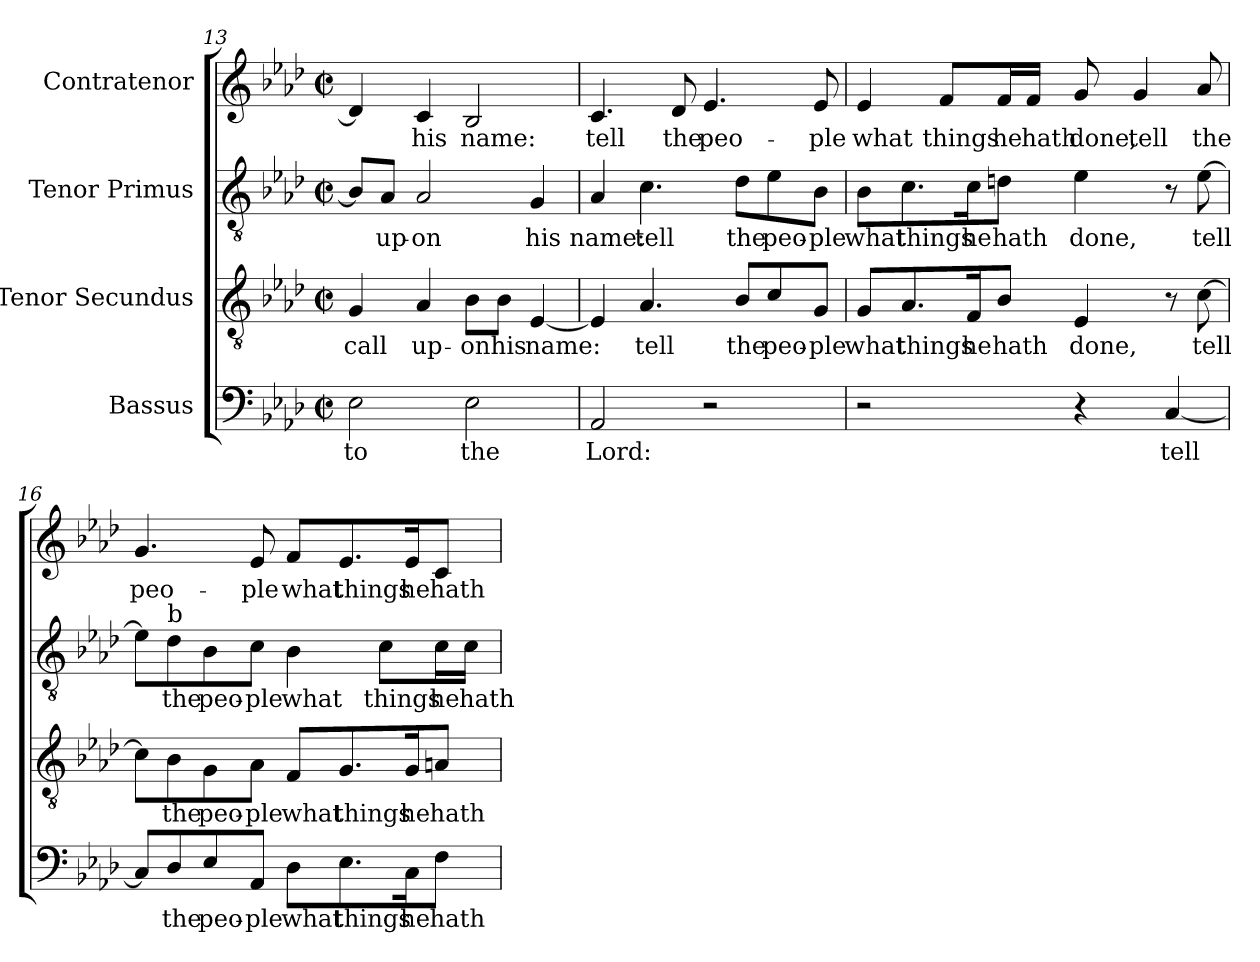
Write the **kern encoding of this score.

**kern	**text	**kern	**text	**kern	**text	**kern	**text
*part4	*part4	*part3	*part3	*part2	*part2	*part1	*part1
*staff4	*staff4	*staff3	*staff3	*staff2	*staff2	*staff1	*staff1
*I"Bassus	*	*I"Tenor  Secundus	*	*I"Tenor  Primus	*	*I"Contratenor	*
*clefF4	*	*clefGv2	*	*clefGv2	*	*clefG2	*
*	*	*ITrd7c12	*	*ITrd7c12	*	*ITrd21c36	*
*k[b-e-a-d-]	*	*k[b-e-a-d-]	*	*k[b-e-a-d-]	*	*k[b-e-a-d-]	*
*f:	*	*f:	*	*f:	*	*f:	*
*M2/2	*	*M2/2	*	*M2/2	*	*M2/2	*
*met(c|)	*	*met(c|)	*	*met(c|)	*	*met(c|)	*
=13	=13	=13	=13	=13	=13	=13	=13
!	!LO:LY:b:color=#000000	!	!	!	!	!	!
!	!	!	!LO:LY:b:color=#000000	!	!	!	!
2E-i\	-to	4GGi/	call	8BB-i/L]	.	4DDD-i/]	.
!	!	!	!	!	!LO:LY:b:color=#000000	!	!
.	.	.	.	8AA-i/J	up-	.	.
!	!	!	!LO:LY:b:color=#000000	!	!	!	!
!	!	!	!	!	!LO:LY:b:color=#000000	!	!
!	!	!	!	!	!	!	!LO:LY:b:color=#000000
.	.	4AA-i/	up-	2AA-i/	-on	4CCCi/	his
!	!LO:LY:b:color=#000000	!	!	!	!	!	!
!	!	!	!LO:LY:b:color=#000000	!	!	!	!
!	!	!	!	!	!	!	!LO:LY:b:color=#000000
2E-i\	the	8BB-i\L	-on	.	.	2BBBB-i/	name:
!	!	!	!LO:LY:b:color=#000000	!	!	!	!
.	.	8BB-i\J	his	.	.	.	.
!	!	!	!LO:LY:b:color=#000000	!	!	!	!
!	!	!	!	!	!LO:LY:b:color=#000000	!	!
.	.	[<4EE-i/	name:	4GGi/	his	.	.
!!LO:LB:g=z
=14	=14	=14	=14	=14	=14	=14	=14
!	!LO:LY:b:color=#000000	!	!	!	!	!	!
!	!	!	!	!	!LO:LY:b:color=#000000	!	!
!	!	!	!	!	!	!	!LO:LY:b:color=#000000
2AA-i/	Lord:	4EE-i/]	.	4AA-i/	name:	4.CCCi/	tell
!	!	!	!LO:LY:b:color=#000000	!	!	!	!
!	!	!	!	!	!LO:LY:b:color=#000000	!	!
.	.	4.AA-i/	tell	4.Ci\	tell	.	.
!	!	!	!	!	!	!	!LO:LY:b:color=#000000
.	.	.	.	.	.	8DDD-i/	the
!	!	!	!	!	!	!	!LO:LY:b:color=#000000
2r	.	.	.	.	.	4.EEE-i/	peo-
!	!	!	!LO:LY:b:color=#000000	!	!	!	!
!	!	!	!	!	!LO:LY:b:color=#000000	!	!
.	.	8BB-i/L	the	8D-i\L	the	.	.
!	!	!	!LO:LY:b:color=#000000	!	!	!	!
!	!	!	!	!	!LO:LY:b:color=#000000	!	!
.	.	8Ci/	peo-	8E-i\	peo-	.	.
!	!	!	!LO:LY:b:color=#000000	!	!	!	!
!	!	!	!	!	!LO:LY:b:color=#000000	!	!
!	!	!	!	!	!	!	!LO:LY:b:color=#000000
.	.	8GGi/J	-ple	8BB-i\J	-ple	8EEE-i/	-ple
=15	=15	=15	=15	=15	=15	=15	=15
!	!	!	!LO:LY:b:color=#000000	!	!	!	!
!	!	!	!	!	!LO:LY:b:color=#000000	!	!
!	!	!	!	!	!	!	!LO:LY:b:color=#000000
2r	.	8GGi/L	what	8BB-i\L	what	4EEE-i/	what
!	!	!	!LO:LY:b:color=#000000	!	!	!	!
!	!	!	!	!	!LO:LY:b:color=#000000	!	!
.	.	8.AA-i/	things	8.Ci\	things	.	.
!	!	!	!	!	!	!	!LO:LY:b:color=#000000
.	.	.	.	.	.	8FFFi/L	things
!	!	!	!LO:LY:b:color=#000000	!	!	!	!
!	!	!	!	!	!LO:LY:b:color=#000000	!	!
.	.	16FFi/K	he	16Ci\K	he	.	.
!	!	!	!LO:LY:b:color=#000000	!	!	!	!
!	!	!	!	!	!LO:LY:b:color=#000000	!	!
!	!	!	!	!	!	!	!LO:LY:b:color=#000000
.	.	8BB-i/J	hath	8Dni\J	hath	16FFFi/L	he
!	!	!	!	!	!	!	!LO:LY:b:color=#000000
.	.	.	.	.	.	16FFFi/JJ	hath
!	!	!	!LO:LY:b:color=#000000	!	!	!	!
!	!	!	!	!	!LO:LY:b:color=#000000	!	!
!	!	!	!	!	!	!	!LO:LY:b:color=#000000
4r	.	4EE-i/	done,	4E-i\	done,	8GGGi/	done,
!	!	!	!	!	!	!	!LO:LY:b:color=#000000
.	.	.	.	.	.	4GGGi/	tell
!	!LO:LY:b:color=#000000	!	!	!	!	!	!
[<4Ci/	tell	8r	.	8r	.	.	.
!	!	!	!LO:LY:b:color=#000000	!	!	!	!
!	!	!	!	!	!LO:LY:b:color=#000000	!	!
!	!	!	!	!	!	!	!LO:LY:b:color=#000000
.	.	[>8Ci\	tell	[>8E-i\	tell	8AAA-i/	the
!!LO:LB:g=z
=16	=16	=16	=16	=16	=16	=16	=16
!	!	!	!	!	!	!	!LO:LY:b:color=#000000
8Ci/L]	.	8Ci\L]	.	8E-i\L]	.	4.GGGi/	peo-
!	!LO:LY:b:color=#000000	!	!	!	!	!	!
!	!	!	!LO:LY:b:color=#000000	!	!	!	!
!	!	!	!	!LO:TX:a:t=b	!	!	!
!	!	!	!	!	!LO:LY:b:color=#000000	!	!
8D-i/	the	8BB-i\	the	8D-i\	the	.	.
!	!LO:LY:b:color=#000000	!	!	!	!	!	!
!	!	!	!LO:LY:b:color=#000000	!	!	!	!
!	!	!	!	!	!LO:LY:b:color=#000000	!	!
8E-i/	peo-	8GGi\	peo-	8BB-i\	peo-	.	.
!	!LO:LY:b:color=#000000	!	!	!	!	!	!
!	!	!	!LO:LY:b:color=#000000	!	!	!	!
!	!	!	!	!	!LO:LY:b:color=#000000	!	!
!	!	!	!	!	!	!	!LO:LY:b:color=#000000
8AA-i/J	-ple	8AA-i\J	-ple	8Ci\J	-ple	8EEE-i/	-ple
!	!LO:LY:b:color=#000000	!	!	!	!	!	!
!	!	!	!LO:LY:b:color=#000000	!	!	!	!
!	!	!	!	!	!LO:LY:b:color=#000000	!	!
!	!	!	!	!	!	!	!LO:LY:b:color=#000000
8D-i\L	what	8FFi/L	what	4BB-i\	what	8FFFi/L	what
!	!LO:LY:b:color=#000000	!	!	!	!	!	!
!	!	!	!LO:LY:b:color=#000000	!	!	!	!
!	!	!	!	!	!	!	!LO:LY:b:color=#000000
8.E-i\	things	8.GGi/	things	.	.	8.EEE-i/	things
!	!	!	!	!	!LO:LY:b:color=#000000	!	!
.	.	.	.	8Ci\L	things	.	.
!	!LO:LY:b:color=#000000	!	!	!	!	!	!
!	!	!	!LO:LY:b:color=#000000	!	!	!	!
!	!	!	!	!	!	!	!LO:LY:b:color=#000000
16Ci\K	he	16GGi/K	he	.	.	16EEE-i/K	he
!	!LO:LY:b:color=#000000	!	!	!	!	!	!
!	!	!	!LO:LY:b:color=#000000	!	!	!	!
!	!	!	!	!	!LO:LY:b:color=#000000	!	!
!	!	!	!	!	!	!	!LO:LY:b:color=#000000
8Fi\J	hath	8AAni/J	hath	16Ci\L	he	8CCCi/J	hath
!	!	!	!	!	!LO:LY:b:color=#000000	!	!
.	.	.	.	16Ci\JJ	hath	.	.
=	=	=	=	=	=	=	=
*-	*-	*-	*-	*-	*-	*-	*-
